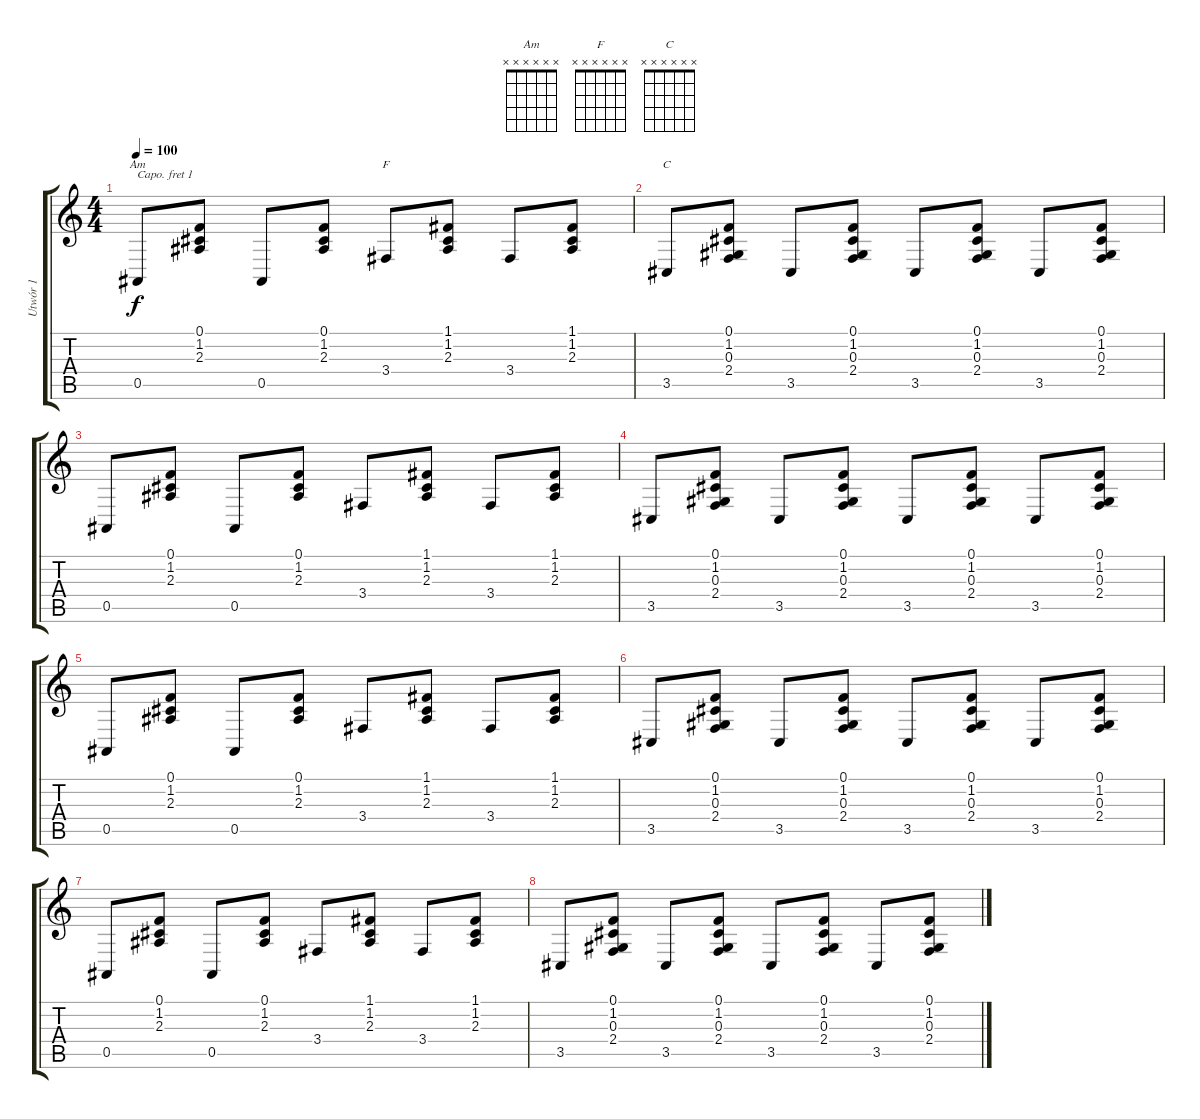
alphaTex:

\track ("Utwór 1" "Utwór 1") {solo instrument brightacousticpiano}
\staff {score tabs}
\capo 1
\tuning (E4 B3 G3 D3 A2 E2) {hide}
\chord ("Am" x x x x x x)
\chord ("F" x x x x x x)
\chord ("C" x x x x x x)
\ts (4 4)
\tempo 100
\clef g2
\ks c
0.5.8{ch "Am" dy f} (0.1 1.2 2.3).8 0.5.8 (0.1 1.2 2.3).8 3.4.8{ch "F"} (1.1 1.2 2.3).8 3.4.8 (1.1 1.2 2.3).8 |
3.5.8{ch "C"} (0.1 1.2 0.3 2.4).8 3.5.8 (0.1 1.2 0.3 2.4).8 3.5.8 (0.1 1.2 0.3 2.4).8 3.5.8 (0.1 1.2 0.3 2.4).8 |
0.5.8 (0.1 1.2 2.3).8 0.5.8 (0.1 1.2 2.3).8 3.4.8 (1.1 1.2 2.3).8 3.4.8 (1.1 1.2 2.3).8 |
3.5.8 (0.1 1.2 0.3 2.4).8 3.5.8 (0.1 1.2 0.3 2.4).8 3.5.8 (0.1 1.2 0.3 2.4).8 3.5.8 (0.1 1.2 0.3 2.4).8 |
0.5.8 (0.1 1.2 2.3).8 0.5.8 (0.1 1.2 2.3).8 3.4.8 (1.1 1.2 2.3).8 3.4.8 (1.1 1.2 2.3).8 |
3.5.8 (0.1 1.2 0.3 2.4).8 3.5.8 (0.1 1.2 0.3 2.4).8 3.5.8 (0.1 1.2 0.3 2.4).8 3.5.8 (0.1 1.2 0.3 2.4).8 |
0.5.8 (0.1 1.2 2.3).8 0.5.8 (0.1 1.2 2.3).8 3.4.8 (1.1 1.2 2.3).8 3.4.8 (1.1 1.2 2.3).8 |
3.5.8 (0.1 1.2 0.3 2.4).8 3.5.8 (0.1 1.2 0.3 2.4).8 3.5.8 (0.1 1.2 0.3 2.4).8 3.5.8 (0.1 1.2 0.3 2.4).8
